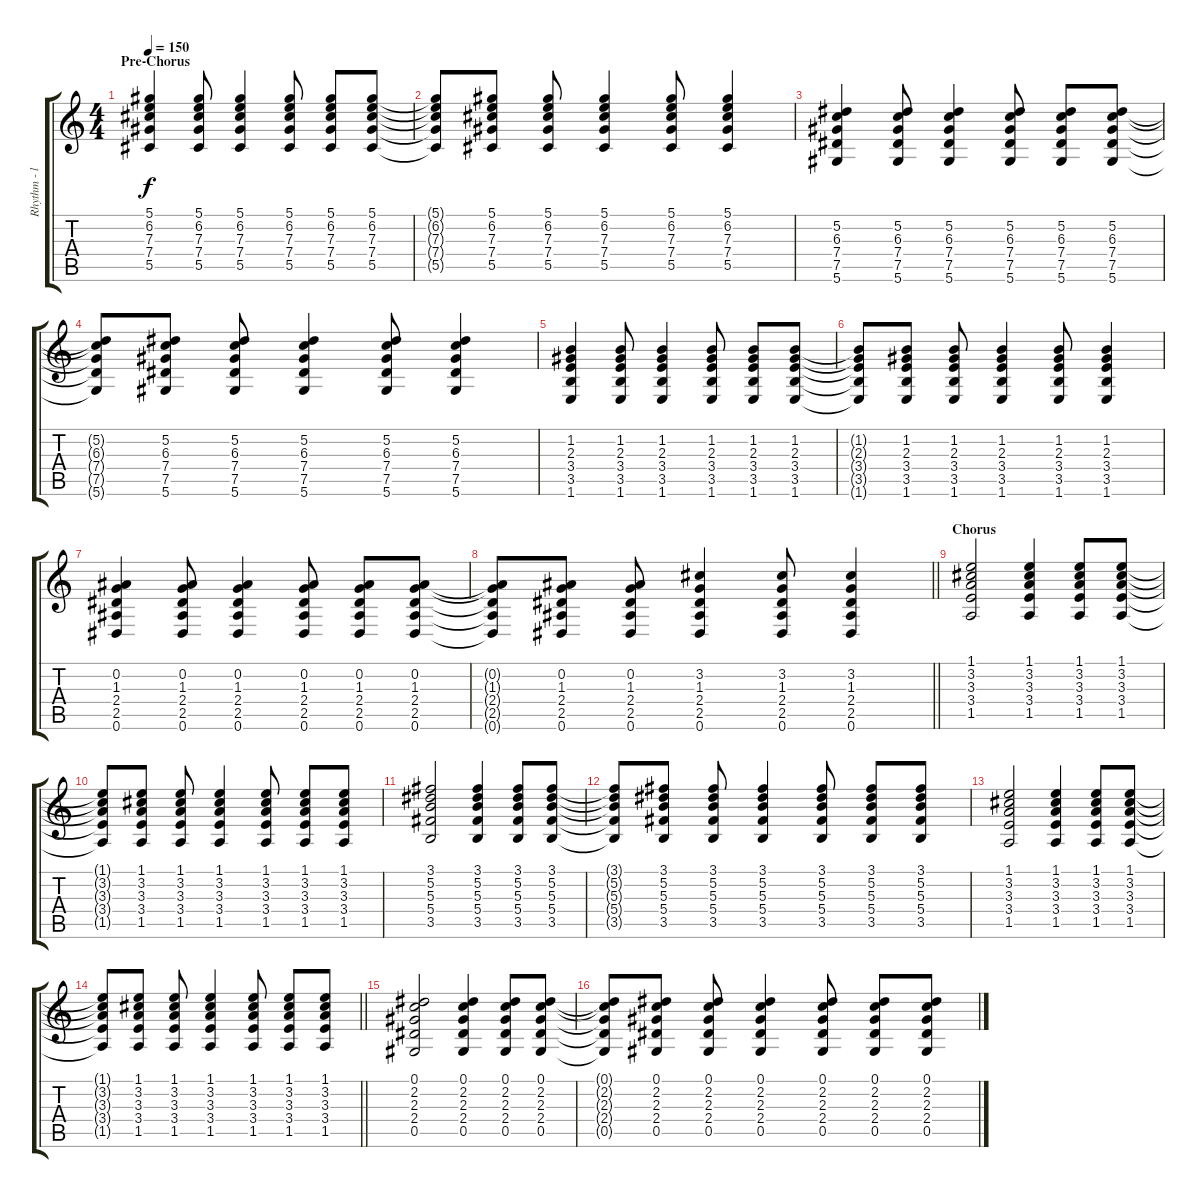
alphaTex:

\track ("Rhythm - left" "Rhythm - l") {instrument acousticguitarsteel}
\staff {score tabs}
\tuning (Eb4 Bb3 Gb3 Db3 Ab2 Eb2) {hide}
\ts (4 4)
\section ("" "Pre-Chorus")
\tempo 150
\clef g2
\ks c
(5.1 6.2 7.3 7.4 5.5).4{dy f} (5.1 6.2 7.3 7.4 5.5).8 (5.1 6.2 7.3 7.4 5.5).4 (5.1 6.2 7.3 7.4 5.5).8 (5.1 6.2 7.3 7.4 5.5).8 (5.1 6.2 7.3 7.4 5.5).8 |
(5.1{t} 6.2{t} 7.3{t} 7.4{t} 5.5{t}).8 (5.1 6.2 7.3 7.4 5.5).8 (5.1 6.2 7.3 7.4 5.5).8 (5.1 6.2 7.3 7.4 5.5).4 (5.1 6.2 7.3 7.4 5.5).8 (5.1 6.2 7.3 7.4 5.5).4 |
(5.2 6.3 7.4 7.5 5.6).4 (5.2 6.3 7.4 7.5 5.6).8 (5.2 6.3 7.4 7.5 5.6).4 (5.2 6.3 7.4 7.5 5.6).8 (5.2 6.3 7.4 7.5 5.6).8 (5.2 6.3 7.4 7.5 5.6).8 |
(5.2{t} 6.3{t} 7.4{t} 7.5{t} 5.6{t}).8 (5.2 6.3 7.4 7.5 5.6).8 (5.2 6.3 7.4 7.5 5.6).8 (5.2 6.3 7.4 7.5 5.6).4 (5.2 6.3 7.4 7.5 5.6).8 (5.2 6.3 7.4 7.5 5.6).4 |
(1.2 2.3 3.4 3.5 1.6).4 (1.2 2.3 3.4 3.5 1.6).8 (1.2 2.3 3.4 3.5 1.6).4 (1.2 2.3 3.4 3.5 1.6).8 (1.2 2.3 3.4 3.5 1.6).8 (1.2 2.3 3.4 3.5 1.6).8 |
(1.2{t} 2.3{t} 3.4{t} 3.5{t} 1.6{t}).8 (1.2 2.3 3.4 3.5 1.6).8 (1.2 2.3 3.4 3.5 1.6).8 (1.2 2.3 3.4 3.5 1.6).4 (1.2 2.3 3.4 3.5 1.6).8 (1.2 2.3 3.4 3.5 1.6).4 |
(0.2 1.3 2.4 2.5 0.6).4 (0.2 1.3 2.4 2.5 0.6).8 (0.2 1.3 2.4 2.5 0.6).4 (0.2 1.3 2.4 2.5 0.6).8 (0.2 1.3 2.4 2.5 0.6).8 (0.2 1.3 2.4 2.5 0.6).8 |
\barLineRight lightlight
(0.2{t} 1.3{t} 2.4{t} 2.5{t} 0.6{t}).8 (0.2 1.3 2.4 2.5 0.6).8 (0.2 1.3 2.4 2.5 0.6).8 (3.2 1.3 2.4 2.5 0.6).4 (3.2 1.3 2.4 2.5 0.6).8 (3.2 1.3 2.4 2.5 0.6).4 |
\section ("" "Chorus")
(1.1 3.2 3.3 3.4 1.5).2{volume 5} (1.1 3.2 3.3 3.4 1.5).4 (1.1 3.2 3.3 3.4 1.5).8 (1.1 3.2 3.3 3.4 1.5).8 |
(1.1{t} 3.2{t} 3.3{t} 3.4{t} 1.5{t}).8 (1.1 3.2 3.3 3.4 1.5).8 (1.1 3.2 3.3 3.4 1.5).8 (1.1 3.2 3.3 3.4 1.5).4 (1.1 3.2 3.3 3.4 1.5).8 (1.1 3.2 3.3 3.4 1.5).8 (1.1 3.2 3.3 3.4 1.5).8 |
(3.1 5.2 5.3 5.4 3.5).2 (3.1 5.2 5.3 5.4 3.5).4 (3.1 5.2 5.3 5.4 3.5).8 (3.1 5.2 5.3 5.4 3.5).8 |
(3.1{t} 5.2{t} 5.3{t} 5.4{t} 3.5{t}).8 (3.1 5.2 5.3 5.4 3.5).8 (3.1 5.2 5.3 5.4 3.5).8 (3.1 5.2 5.3 5.4 3.5).4 (3.1 5.2 5.3 5.4 3.5).8 (3.1 5.2 5.3 5.4 3.5).8 (3.1 5.2 5.3 5.4 3.5).8 |
(1.1 3.2 3.3 3.4 1.5).2 (1.1 3.2 3.3 3.4 1.5).4 (1.1 3.2 3.3 3.4 1.5).8 (1.1 3.2 3.3 3.4 1.5).8 |
\barLineRight lightlight
(1.1{t} 3.2{t} 3.3{t} 3.4{t} 1.5{t}).8 (1.1 3.2 3.3 3.4 1.5).8 (1.1 3.2 3.3 3.4 1.5).8 (1.1 3.2 3.3 3.4 1.5).4 (1.1 3.2 3.3 3.4 1.5).8 (1.1 3.2 3.3 3.4 1.5).8 (1.1 3.2 3.3 3.4 1.5).8 |
(0.1 2.2 2.3 2.4 0.5).2 (0.1 2.2 2.3 2.4 0.5).4 (0.1 2.2 2.3 2.4 0.5).8 (0.1 2.2 2.3 2.4 0.5).8 |
(0.1{t} 2.2{t} 2.3{t} 2.4{t} 0.5{t}).8 (0.1 2.2 2.3 2.4 0.5).8 (0.1 2.2 2.3 2.4 0.5).8 (0.1 2.2 2.3 2.4 0.5).4 (0.1 2.2 2.3 2.4 0.5).8 (0.1 2.2 2.3 2.4 0.5).8 (0.1 2.2 2.3 2.4 0.5).8
